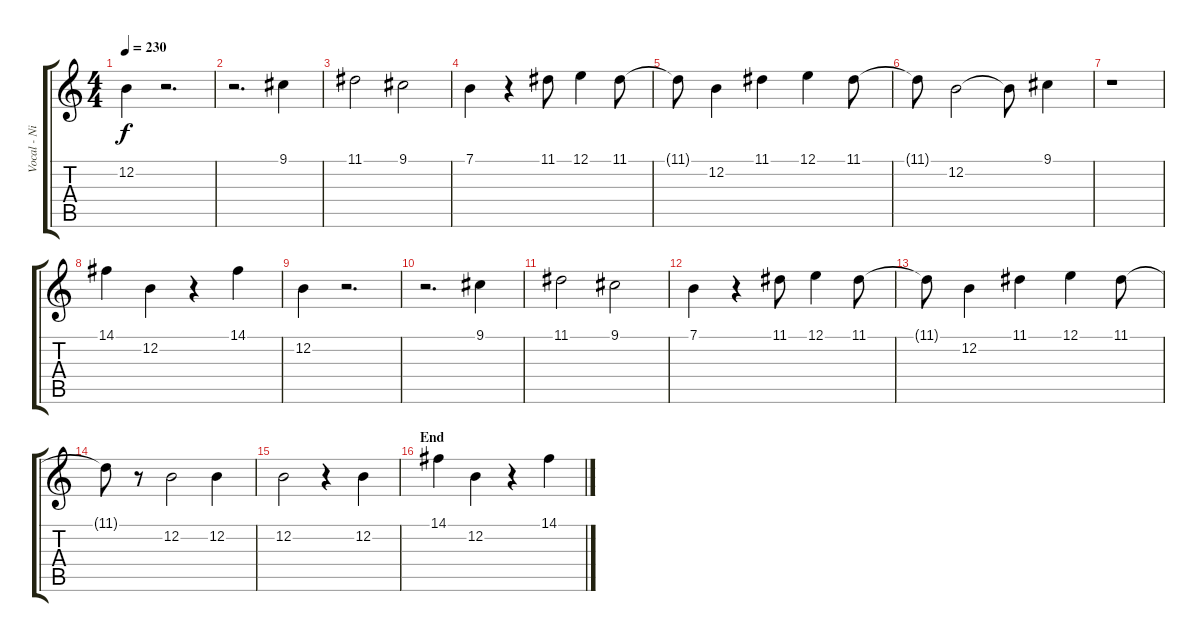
\track ("Vocal - Nikola" "Vocal - Ni") {instrument flute}
\staff {score tabs}
\tuning (E4 B3 G3 D3 A2 E2) {hide}
\ts (4 4)
\tempo 230
\clef g2
\ks c
12.2.4{dy f} r.2{d} |
r.2{d} 9.1.4 |
11.1.2 9.1.2 |
7.1.4 r.4 11.1.8 12.1.4 11.1.8 |
11.1{t}.8 12.2.4 11.1.4 12.1.4 11.1.8 |
11.1{t}.8 12.2.2 12.2{t}.8 9.1.4 |
r.1 |
14.1.4 12.2.4 r.4 14.1.4 |
12.2.4 r.2{d} |
r.2{d} 9.1.4 |
11.1.2 9.1.2 |
7.1.4 r.4 11.1.8 12.1.4 11.1.8 |
11.1{t}.8 12.2.4 11.1.4 12.1.4 11.1.8 |
11.1{t}.8 r.8 12.2.2 12.2.4 |
12.2.2 r.4 12.2.4 |
\section ("" "End")
14.1.4 12.2.4 r.4 14.1.4
